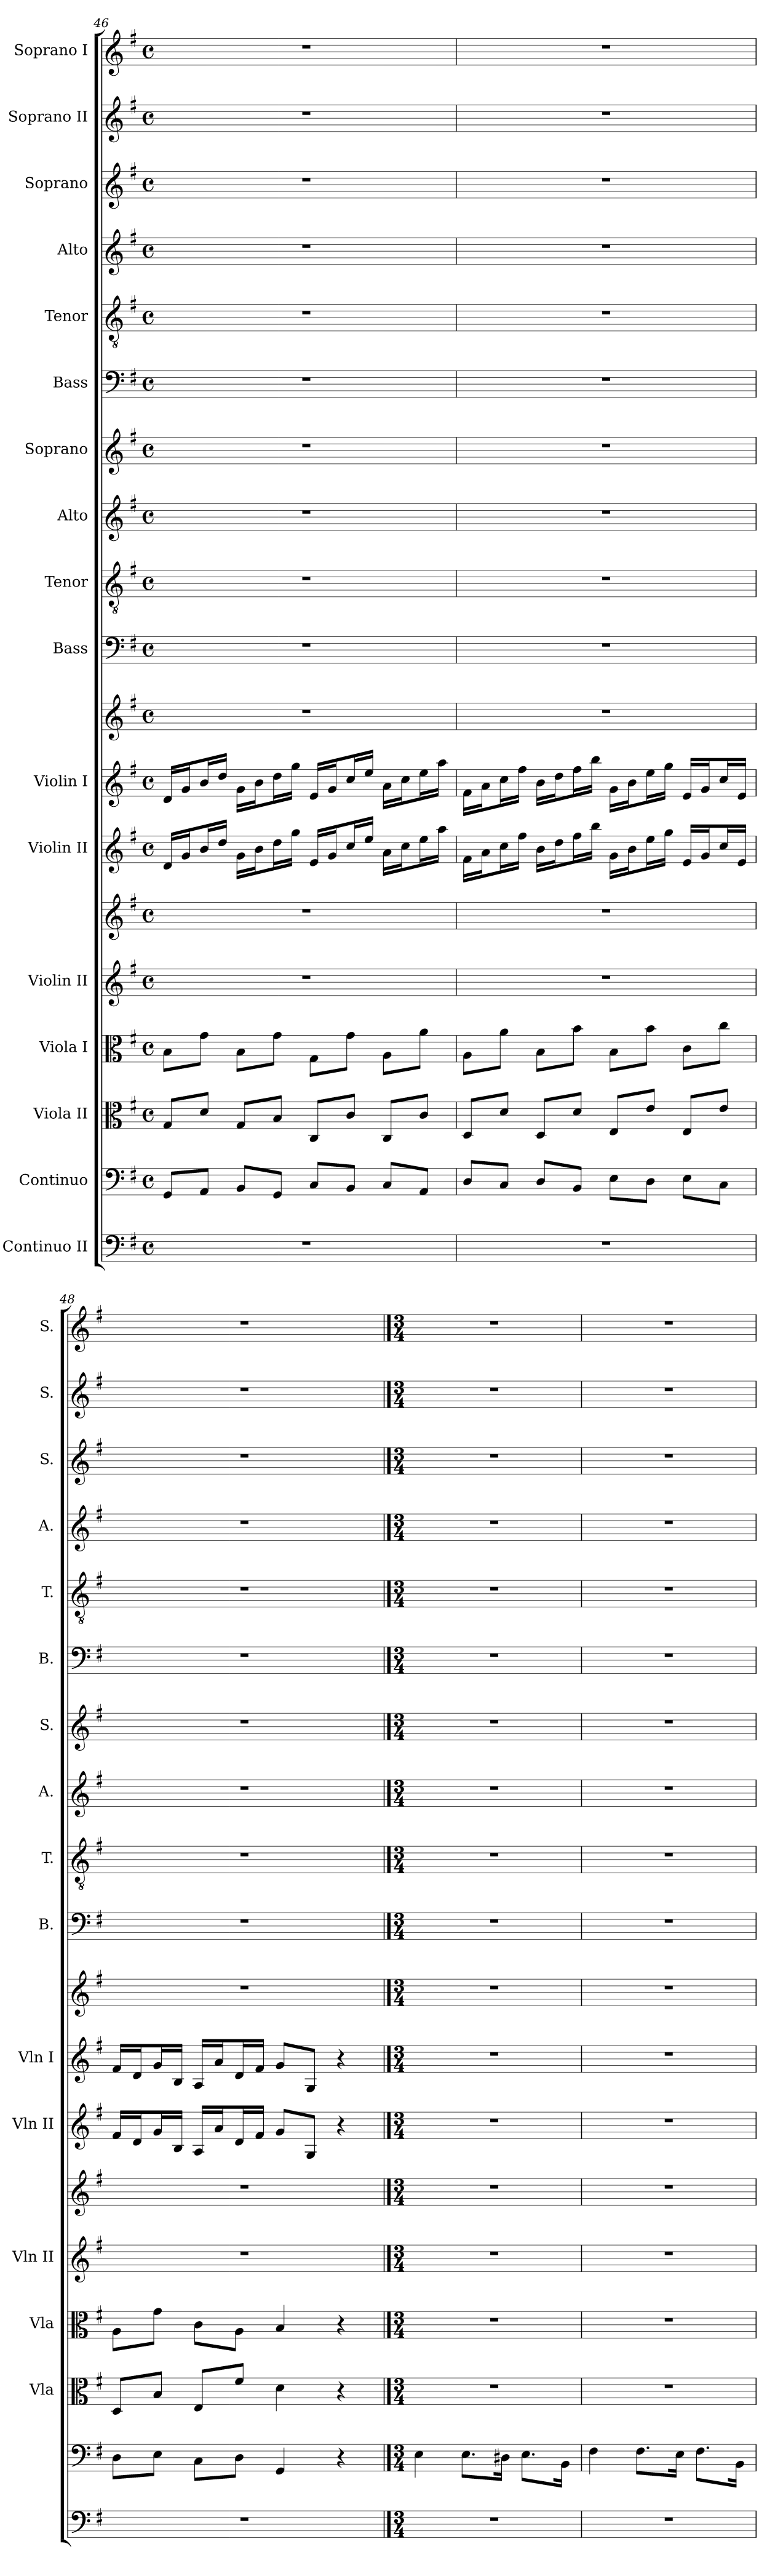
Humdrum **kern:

**kern	**kern	**kern	**kern	**kern	**kern	**kern	**kern	**kern	**kern	**kern	**kern	**kern	**kern	**kern	**kern	**kern	**kern	**kern
*part17	*part16	*part15	*part14	*part13	*part13	*part12	*part11	*part11	*part10	*part9	*part8	*part7	*part6	*part5	*part4	*part3	*part2	*part1
*staff19	*staff18	*staff17	*staff16	*staff15	*staff14	*staff13	*staff12	*staff11	*staff10	*staff9	*staff8	*staff7	*staff6	*staff5	*staff4	*staff3	*staff2	*staff1
*I"Continuo II	*I"Continuo	*I"Viola II	*I"Viola I	*I"Violin II	*	*I"Violin II	*I"Violin I	*	*I"Bass	*I"Tenor	*I"Alto	*I"Soprano	*I"Bass	*I"Tenor	*I"Alto	*I"Soprano	*I"Soprano II	*I"Soprano I
*	*	*I'Vla	*I'Vla	*I'Vln II	*	*I'Vln II	*I'Vln I	*	*I'B.	*I'T.	*I'A.	*I'S.	*I'B.	*I'T.	*I'A.	*I'S.	*I'S.	*I'S.
!!LO:LB:g=z
*clefF4	*clefF4	*clefC3	*clefC3	*clefG2	*clefG2	*clefG2	*clefG2	*clefG2	*clefF4	*clefGv2	*clefG2	*clefG2	*clefF4	*clefGv2	*clefG2	*clefG2	*clefG2	*clefG2
*	*	*	*	*	*	*	*	*	*	*ITrd7c12	*	*	*	*ITrd7c12	*	*	*	*
*k[f#]	*k[f#]	*k[f#]	*k[f#]	*k[f#]	*k[f#]	*k[f#]	*k[f#]	*k[f#]	*k[f#]	*k[f#]	*k[f#]	*k[f#]	*k[f#]	*k[f#]	*k[f#]	*k[f#]	*k[f#]	*k[f#]
*G:	*G:	*G:	*G:	*G:	*G:	*G:	*G:	*G:	*G:	*G:	*G:	*G:	*G:	*G:	*G:	*G:	*G:	*G:
*M4/4	*M4/4	*M4/4	*M4/4	*M4/4	*M4/4	*M4/4	*M4/4	*M4/4	*M4/4	*M4/4	*M4/4	*M4/4	*M4/4	*M4/4	*M4/4	*M4/4	*M4/4	*M4/4
*met(c)	*met(c)	*met(c)	*met(c)	*met(c)	*met(c)	*met(c)	*met(c)	*met(c)	*met(c)	*met(c)	*met(c)	*met(c)	*met(c)	*met(c)	*met(c)	*met(c)	*met(c)	*met(c)
=46	=46	=46	=46	=46	=46	=46	=46	=46	=46	=46	=46	=46	=46	=46	=46	=46	=46	=46
1r	8GGi/L	8Gi/L	8Bi\L	1r	1r	16di/LL	16di/LL	1r	1r	1r	1r	1r	1r	1r	1r	1r	1r	1r
.	.	.	.	.	.	16gi/J	16gi/J	.	.	.	.	.	.	.	.	.	.	.
.	8AAi/J	8di/J	8gi\J	.	.	16bi/L	16bi/L	.	.	.	.	.	.	.	.	.	.	.
.	.	.	.	.	.	16ddi/JJ	16ddi/JJ	.	.	.	.	.	.	.	.	.	.	.
.	8BBi/L	8Gi/L	8Bi\L	.	.	16gi\LL	16gi\LL	.	.	.	.	.	.	.	.	.	.	.
.	.	.	.	.	.	16bi\J	16bi\J	.	.	.	.	.	.	.	.	.	.	.
.	8GGi/J	8Bi/J	8gi\J	.	.	16ddi\L	16ddi\L	.	.	.	.	.	.	.	.	.	.	.
.	.	.	.	.	.	16ggi\JJ	16ggi\JJ	.	.	.	.	.	.	.	.	.	.	.
.	8Ci/L	8Ci/L	8Gi\L	.	.	16ei/LL	16ei/LL	.	.	.	.	.	.	.	.	.	.	.
.	.	.	.	.	.	16gi/J	16gi/J	.	.	.	.	.	.	.	.	.	.	.
.	8BBi/J	8ci/J	8gi\J	.	.	16cci/L	16cci/L	.	.	.	.	.	.	.	.	.	.	.
.	.	.	.	.	.	16eei/JJ	16eei/JJ	.	.	.	.	.	.	.	.	.	.	.
.	8Ci/L	8Ci/L	8Ai\L	.	.	16ai\LL	16ai\LL	.	.	.	.	.	.	.	.	.	.	.
.	.	.	.	.	.	16cci\J	16cci\J	.	.	.	.	.	.	.	.	.	.	.
.	8AAi/J	8ci/J	8ai\J	.	.	16eei\L	16eei\L	.	.	.	.	.	.	.	.	.	.	.
.	.	.	.	.	.	16aai\JJ	16aai\JJ	.	.	.	.	.	.	.	.	.	.	.
=47	=47	=47	=47	=47	=47	=47	=47	=47	=47	=47	=47	=47	=47	=47	=47	=47	=47	=47
1r	8Di/L	8Di/L	8Ai\L	1r	1r	16f#i\LL	16f#i\LL	1r	1r	1r	1r	1r	1r	1r	1r	1r	1r	1r
.	.	.	.	.	.	16ai\J	16ai\J	.	.	.	.	.	.	.	.	.	.	.
.	8Ci/J	8di/J	8ai\J	.	.	16cci\L	16cci\L	.	.	.	.	.	.	.	.	.	.	.
.	.	.	.	.	.	16ff#i\JJ	16ff#i\JJ	.	.	.	.	.	.	.	.	.	.	.
.	8Di/L	8Di/L	8Bi\L	.	.	16bi\LL	16bi\LL	.	.	.	.	.	.	.	.	.	.	.
.	.	.	.	.	.	16ddi\J	16ddi\J	.	.	.	.	.	.	.	.	.	.	.
.	8BBi/J	8di/J	8bi\J	.	.	16ff#i\L	16ff#i\L	.	.	.	.	.	.	.	.	.	.	.
.	.	.	.	.	.	16bbi\JJ	16bbi\JJ	.	.	.	.	.	.	.	.	.	.	.
.	8Ei\L	8Ei/L	8Bi\L	.	.	16gi\LL	16gi\LL	.	.	.	.	.	.	.	.	.	.	.
.	.	.	.	.	.	16bi\J	16bi\J	.	.	.	.	.	.	.	.	.	.	.
.	8Di\J	8ei/J	8bi\J	.	.	16eei\L	16eei\L	.	.	.	.	.	.	.	.	.	.	.
.	.	.	.	.	.	16ggi\JJ	16ggi\JJ	.	.	.	.	.	.	.	.	.	.	.
.	8Ei\L	8Ei/L	8ci\L	.	.	16ei/LL	16ei/LL	.	.	.	.	.	.	.	.	.	.	.
.	.	.	.	.	.	16gi/J	16gi/J	.	.	.	.	.	.	.	.	.	.	.
.	8Ci\J	8ei/J	8cci\J	.	.	16cci/L	16cci/L	.	.	.	.	.	.	.	.	.	.	.
.	.	.	.	.	.	16ei/JJ	16ei/JJ	.	.	.	.	.	.	.	.	.	.	.
=48	=48	=48	=48	=48	=48	=48	=48	=48	=48	=48	=48	=48	=48	=48	=48	=48	=48	=48
1r	8Di\L	8Di/L	8Ai\L	1r	1r	16f#i/LL	16f#i/LL	1r	1r	1r	1r	1r	1r	1r	1r	1r	1r	1r
.	.	.	.	.	.	16di/J	16di/J	.	.	.	.	.	.	.	.	.	.	.
.	8Ei\J	8Bi/J	8gi\J	.	.	16gi/L	16gi/L	.	.	.	.	.	.	.	.	.	.	.
.	.	.	.	.	.	16Bi/JJ	16Bi/JJ	.	.	.	.	.	.	.	.	.	.	.
.	8Ci\L	8Ei/L	8ci\L	.	.	16Ai/LL	16Ai/LL	.	.	.	.	.	.	.	.	.	.	.
.	.	.	.	.	.	16ai/J	16ai/J	.	.	.	.	.	.	.	.	.	.	.
.	8Di\J	8f#i/J	8Ai\J	.	.	16di/L	16di/L	.	.	.	.	.	.	.	.	.	.	.
.	.	.	.	.	.	16f#i/JJ	16f#i/JJ	.	.	.	.	.	.	.	.	.	.	.
.	4GGi/	4di\	4Bi/	.	.	8gi/L	8gi/L	.	.	.	.	.	.	.	.	.	.	.
.	.	.	.	.	.	8Gi/J	8Gi/J	.	.	.	.	.	.	.	.	.	.	.
.	4r	4r	4r	.	.	4r	4r	.	.	.	.	.	.	.	.	.	.	.
!!LO:PB:g=z
==1	==1	==1	==1	==1	==1	==1	==1	==1	==1	==1	==1	==1	==1	==1	==1	==1	==1	==1
*M3/4	*M3/4	*M3/4	*M3/4	*M3/4	*M3/4	*M3/4	*M3/4	*M3/4	*M3/4	*M3/4	*M3/4	*M3/4	*M3/4	*M3/4	*M3/4	*M3/4	*M3/4	*M3/4
!LO:N:vis=1	!	!LO:N:vis=1	!LO:N:vis=1	!LO:N:vis=1	!LO:N:vis=1	!LO:N:vis=1	!LO:N:vis=1	!LO:N:vis=1	!LO:N:vis=1	!LO:N:vis=1	!LO:N:vis=1	!LO:N:vis=1	!LO:N:vis=1	!LO:N:vis=1	!LO:N:vis=1	!LO:N:vis=1	!LO:N:vis=1	!LO:N:vis=1
2.r	4Ei\	2.r	2.r	2.r	2.r	2.r	2.r	2.r	2.r	2.r	2.r	2.r	2.r	2.r	2.r	2.r	2.r	2.r
.	8.Ei\L	.	.	.	.	.	.	.	.	.	.	.	.	.	.	.	.	.
.	16D#Xi\Jk	.	.	.	.	.	.	.	.	.	.	.	.	.	.	.	.	.
.	8.Ei\L	.	.	.	.	.	.	.	.	.	.	.	.	.	.	.	.	.
.	16BBi\Jk	.	.	.	.	.	.	.	.	.	.	.	.	.	.	.	.	.
=2	=2	=2	=2	=2	=2	=2	=2	=2	=2	=2	=2	=2	=2	=2	=2	=2	=2	=2
!LO:N:vis=1	!	!LO:N:vis=1	!LO:N:vis=1	!LO:N:vis=1	!LO:N:vis=1	!LO:N:vis=1	!LO:N:vis=1	!LO:N:vis=1	!LO:N:vis=1	!LO:N:vis=1	!LO:N:vis=1	!LO:N:vis=1	!LO:N:vis=1	!LO:N:vis=1	!LO:N:vis=1	!LO:N:vis=1	!LO:N:vis=1	!LO:N:vis=1
2.r	4F#i\	2.r	2.r	2.r	2.r	2.r	2.r	2.r	2.r	2.r	2.r	2.r	2.r	2.r	2.r	2.r	2.r	2.r
.	8.F#i\L	.	.	.	.	.	.	.	.	.	.	.	.	.	.	.	.	.
.	16Ei\Jk	.	.	.	.	.	.	.	.	.	.	.	.	.	.	.	.	.
.	8.F#i\L	.	.	.	.	.	.	.	.	.	.	.	.	.	.	.	.	.
.	16BBi\Jk	.	.	.	.	.	.	.	.	.	.	.	.	.	.	.	.	.
=	=	=	=	=	=	=	=	=	=	=	=	=	=	=	=	=	=	=
*-	*-	*-	*-	*-	*-	*-	*-	*-	*-	*-	*-	*-	*-	*-	*-	*-	*-	*-
